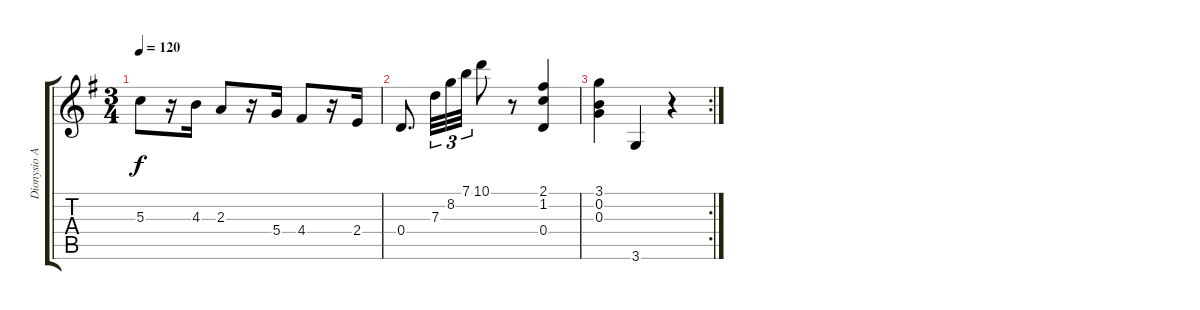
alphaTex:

\track ("Dionysio Aguado" "Dionysio A") {instrument acousticguitarnylon}
\staff {score tabs}
\tuning (E4 B3 G3 D3 A2 E2) {hide}
\ts (3 4)
\tempo 120
\clef g2
\ks g
5.3.8{dy f} r.16 4.3.16 2.3.8 r.16 5.4.16 4.4.8 r.16 2.4.16 |
0.4.8{d} 7.3.32{tu (3 2)} 8.2.32{tu (3 2)} 7.1.32{tu (3 2)} 10.1.8 r.8 (2.1 1.2 0.4).4 |
\rc 2
(3.1 0.2 0.3).4 3.6.4 r.4
